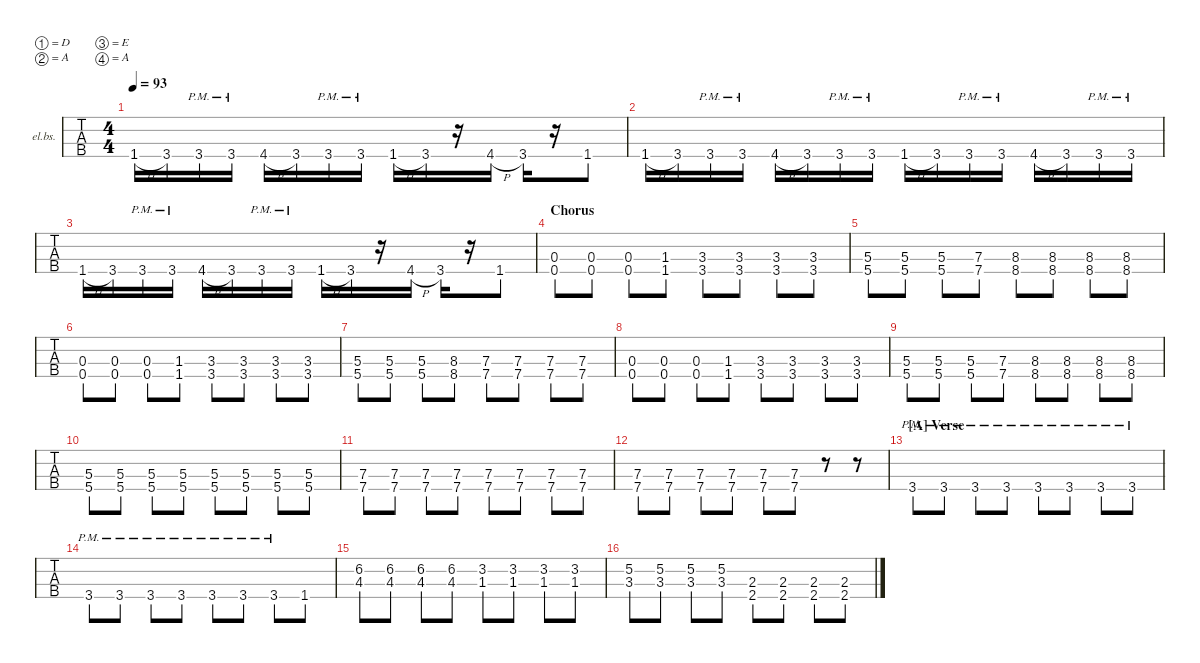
\defaultSystemsLayout 4
\hideDynamics
\bracketExtendMode nobrackets
\firstSystemTrackNameOrientation horizontal
\otherSystemsTrackNameOrientation horizontal
\track ("Electric Bass" "el.bs.") {instrument electricbassfinger}
\staff {tabs}
\tuning (D3 A2 E2 A1)
\ts (4 4)
\scale
1.09129
\tempo 93
\accidentals auto
\clef f4
\ottava regular
\simile none
\ks c
1.4{h acc #}.16{dy f} 3.4.16 3.4{pm}.16 3.4{pm}.16 4.4{h acc #}.16 3.4.16 3.4{pm}.16 3.4{pm}.16 1.4{h acc #}.16 3.4.16 r.16 4.4{h acc #}.16 3.4.16 r.16 1.4{acc #}.8 |
\scale
0.969568 1.4{h acc #}.16 3.4.16 3.4{pm}.16 3.4{pm}.16 4.4{h acc #}.16 3.4.16 3.4{pm}.16 3.4{pm}.16 1.4{h acc #}.16 3.4.16 3.4{pm}.16 3.4{pm}.16 4.4{h acc #}.16 3.4.16 3.4{pm}.16 3.4{pm}.16 |
\scale
0.969568 1.4{h acc #}.16 3.4.16 3.4{pm}.16 3.4{pm}.16 4.4{h acc #}.16 3.4.16 3.4{pm}.16 3.4{pm}.16 1.4{h acc #}.16 3.4.16 r.16 4.4{h acc #}.16 3.4.16 r.16 1.4{acc #}.8 |
\section ("" "Chorus")
\scale
1.09129 (0.3 0.4).8 (0.3 0.4).8 (0.3 0.4).8 (1.3 1.4{acc #}).8 (3.3 3.4).8 (3.3 3.4).8 (3.3 3.4).8 (3.3 3.4).8 |
\scale
0.969568 (5.3 5.4).8 (5.3 5.4).8 (5.3 5.4).8 (7.3 7.4).8 (8.3 8.4).8 (8.3 8.4).8 (8.3 8.4).8 (8.3 8.4).8 |
\scale
0.969568 (0.3 0.4).8 (0.3 0.4).8 (0.3 0.4).8 (1.3 1.4{acc #}).8 (3.3 3.4).8 (3.3 3.4).8 (3.3 3.4).8 (3.3 3.4).8 |
\scale
0.969568 (5.3 5.4).8 (5.3 5.4).8 (5.3 5.4).8 (8.3 8.4).8 (7.3 7.4).8 (7.3 7.4).8 (7.3 7.4).8 (7.3 7.4).8 |
\scale
1.09129 (0.3 0.4).8 (0.3 0.4).8 (0.3 0.4).8 (1.3 1.4{acc #}).8 (3.3 3.4).8 (3.3 3.4).8 (3.3 3.4).8 (3.3 3.4).8 |
\scale
0.969568 (5.3 5.4).8 (5.3 5.4).8 (5.3 5.4).8 (7.3 7.4).8 (8.3 8.4).8 (8.3 8.4).8 (8.3 8.4).8 (8.3 8.4).8 |
\scale
0.969568 (5.3 5.4).8 (5.3 5.4).8 (5.3 5.4).8 (5.3 5.4).8 (5.3 5.4).8 (5.3 5.4).8 (5.3 5.4).8 (5.3 5.4).8 |
\scale
0.969568 (7.3 7.4).8 (7.3 7.4).8 (7.3 7.4).8 (7.3 7.4).8 (7.3 7.4).8 (7.3 7.4).8 (7.3 7.4).8 (7.3 7.4).8 |
\scale
1.10182 (7.3 7.4).8 (7.3 7.4).8 (7.3 7.4).8 (7.3 7.4).8 (7.3 7.4).8 (7.3 7.4).8 r.8 r.8 |
\section ("A" "Verse")
\scale
0.980095 3.4{pm}.8 3.4{pm}.8 3.4{pm}.8 3.4{pm}.8 3.4{pm}.8 3.4{pm}.8 3.4{pm}.8 3.4{pm}.8 |
\scale
0.980095 3.4{pm}.8 3.4{pm}.8 3.4{pm}.8 3.4{pm}.8 3.4{pm}.8 3.4{pm}.8 3.4{pm}.8 1.4{acc #}.8 |
\scale
0.937989 (6.2{acc #} 4.3{acc #}).8 (6.2{acc #} 4.3{acc #}).8 (6.2{acc #} 4.3{acc #}).8 (6.2{acc #} 4.3{acc #}).8 (3.2 1.3).8 (3.2 1.3).8 (3.2 1.3).8 (3.2 1.3).8 |
\scale
1.11235 (5.2 3.3).8 (5.2 3.3).8 (5.2 3.3).8 (5.2 3.3).8 (2.3{acc #} 2.4).8 (2.3{acc #} 2.4).8 (2.3{acc #} 2.4).8 (2.3{acc #} 2.4).8
